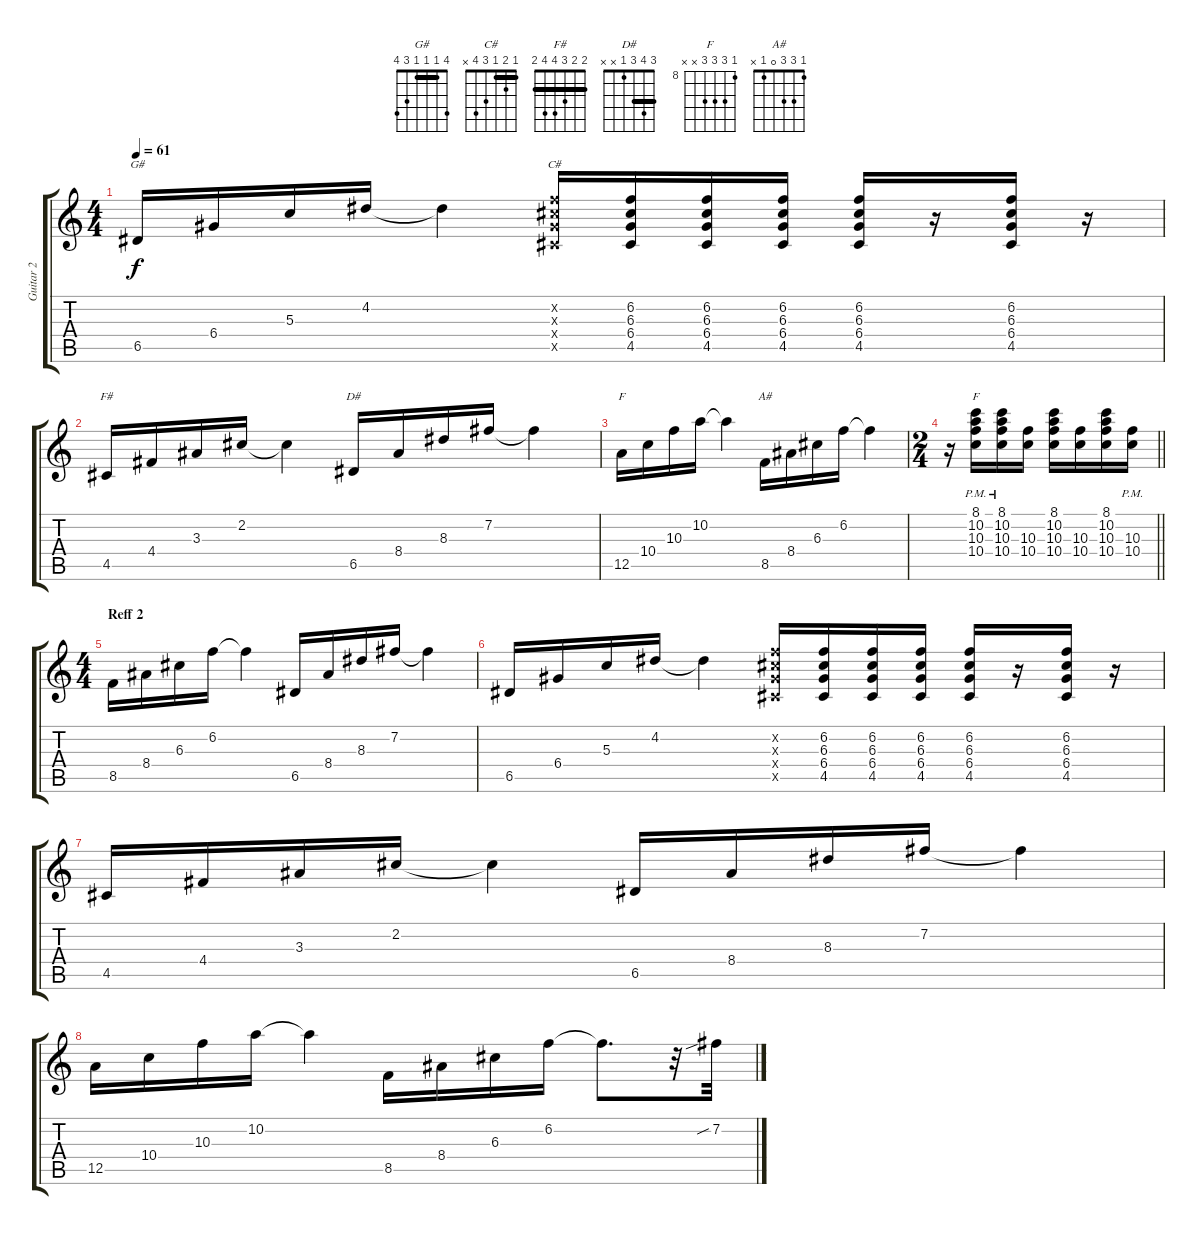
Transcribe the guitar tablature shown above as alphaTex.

\track ("Guitar 2" "Guitar 2") {instrument electricguitarclean}
\staff {score tabs}
\tuning (E4 B3 G3 D3 A2 E2) {hide}
\chord ("G#" 4 1 1 1 3 4) {barre 1}
\chord ("C#" 1 2 1 3 4 x) {barre 1}
\chord ("F#" 2 2 3 4 4 2) {barre 2}
\chord ("D#" 3 4 3 1 x x) {barre 3}
\chord ("F" 1 1 2 3 0 1) {barre 1}
\chord ("A#" 1 3 3 0 1 x)
\chord ("F" 8 10 10 10 x x) {firstfret 8}
\ts (4 4)
\tempo 61
\clef g2
\ks c
6.5.16{ch "G#" dy f} 6.4.16 5.3.16 4.2.16 4.2{t}.4 (6.2{x} 6.3{x} 6.4{x} 4.5{x}).16{ch "C#"} (6.2 6.3 6.4 4.5).16 (6.2 6.3 6.4 4.5).16 (6.2 6.3 6.4 4.5).16 (6.2 6.3 6.4 4.5).16 r.16 (6.2 6.3 6.4 4.5).16 r.16 |
4.5.16{ch "F#"} 4.4.16 3.3.16 2.2.16 2.2{t}.4 6.5.16{ch "D#"} 8.4.16 8.3.16 7.2.16 7.2{t}.4 |
12.5.16{ch "F"} 10.4.16 10.3.16 10.2.16 10.2{t}.4 8.5.16{ch "A#"} 8.4.16 6.3.16 6.2.16 6.2{t}.4 |
\ts (2 4)
\barLineRight lightlight
r.16 (8.1{pm} 10.2{pm} 10.3{pm} 10.4{pm}).16{ch "F"} (8.1{pm} 10.2{pm} 10.3{pm} 10.4{pm}).16 (10.3 10.4).16 (8.1 10.2 10.3 10.4).16 (10.3 10.4).16 (8.1 10.2 10.3 10.4).16 (10.3{pm} 10.4{pm}).16 |
\ts (4 4)
\section ("" "Reff 2")
8.5.16 8.4.16 6.3.16 6.2.16 6.2{t}.4 6.5.16 8.4.16 8.3.16 7.2.16 7.2{t}.4 |
6.5.16 6.4.16 5.3.16 4.2.16 4.2{t}.4 (6.2{x} 6.3{x} 6.4{x} 4.5{x}).16 (6.2 6.3 6.4 4.5).16 (6.2 6.3 6.4 4.5).16 (6.2 6.3 6.4 4.5).16 (6.2 6.3 6.4 4.5).16 r.16 (6.2 6.3 6.4 4.5).16 r.16 |
4.5.16 4.4.16 3.3.16 2.2.16 2.2{t}.4 6.5.16 8.4.16 8.3.16 7.2.16 7.2{t}.4 |
12.5.16 10.4.16 10.3.16 10.2.16 10.2{t}.4 8.5.16 8.4.16 6.3.16 6.2.16 6.2{t}.8{d} r.32 7.2{sib}.32
